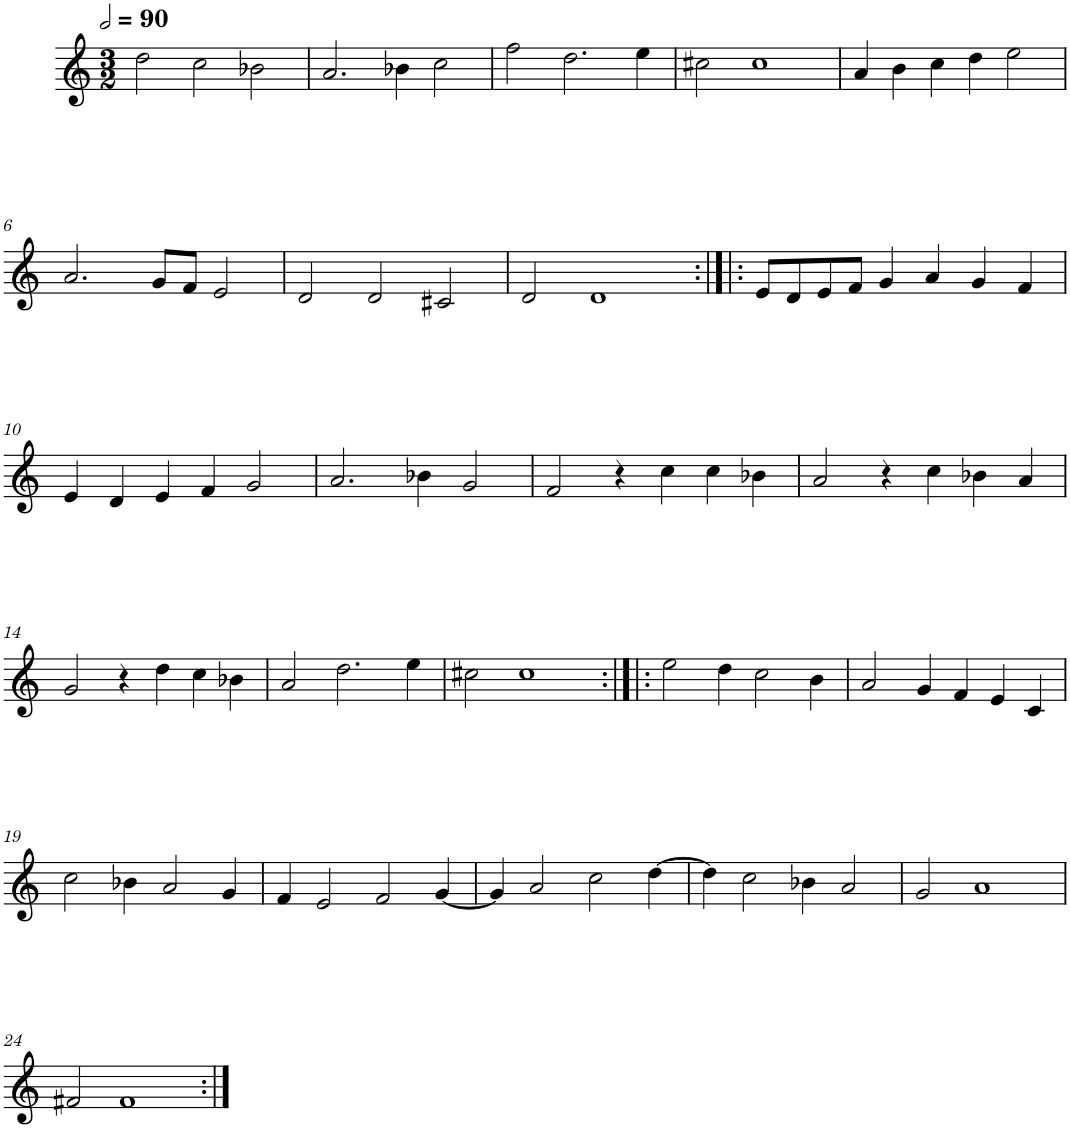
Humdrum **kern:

**kern
*part1
*staff1
*I"Cinq parties
*clefG2
*k[]
*M3/2
*MM180
=1
2dd\
2cc\
2b-X\
=2
2.a/
4b-X\
2cc\
=3
2ff\
2.dd\
4ee\
=4
2cc#X\
1cc#
=5
4a/
4b\
4cc\
4dd\
2ee\
!!LO:LB:g=z
=6
2.a/
8g/L
8f/J
2e/
=7
2d/
2d/
2c#X/
=8
2d/
1d
=9:|!|:
8e/L
8d/
8e/
8f/J
4g/
4a/
4g/
4f/
!!LO:LB:g=z
=10
4e/
4d/
4e/
4f/
2g/
=11
2.a/
4b-X\
2g/
=12
2f/
4r
4cc\
4cc\
4b-X\
=13
2a/
4r
4cc\
4b-X\
4a/
!!LO:LB:g=z
=14
2g/
4r
4dd\
4cc\
4b-X\
=15
2a/
2.dd\
4ee\
=16
2cc#X\
1cc#
=17:|!|:
2ee\
4dd\
2cc\
4b\
=18
2a/
4g/
4f/
4e/
4c/
!!LO:LB:g=z
=19
2cc\
4b-X\
2a/
4g/
=20
4f/
2e/
2f/
[4g/
=21
4g/]
2a/
2cc\
[4dd\
=22
4dd\]
2cc\
4b-X\
2a/
=23
2g/
1a
!!LO:LB:g=z
=24
2f#X/
1f#
=:|!
*-
